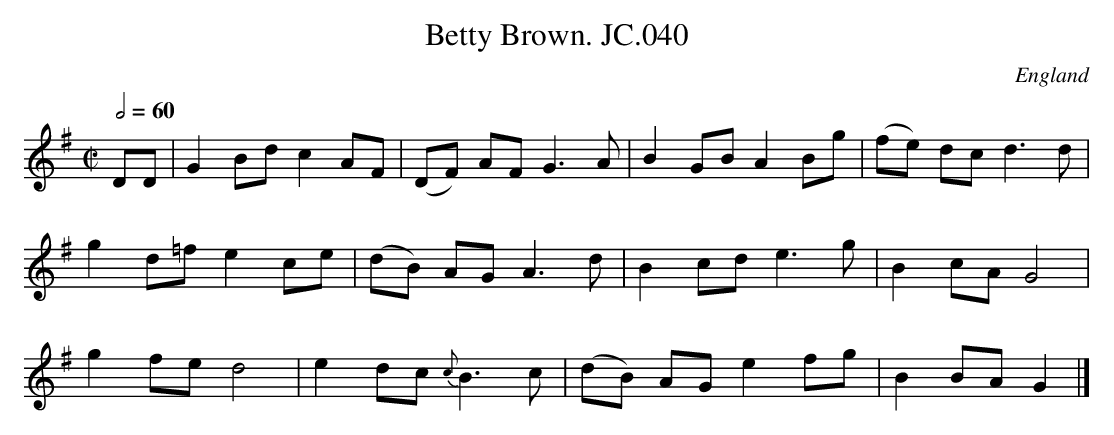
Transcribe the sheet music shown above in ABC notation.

X:1
T:Betty Brown. JC.040
L:1/8
M:C|
O:England
Q:2/4=60
K:G
DD|\
G2Bd c2AF|(DF) AF G3A|B2GB A2Bg|(fe) dc d3d|!
g2d=f e2ce|(dB) AG A3d|B2cd e3g|B2cA G4|!
g2fe d4|e2dc {c}B3c|(dB) AG e2fg|B2BA G2|]
